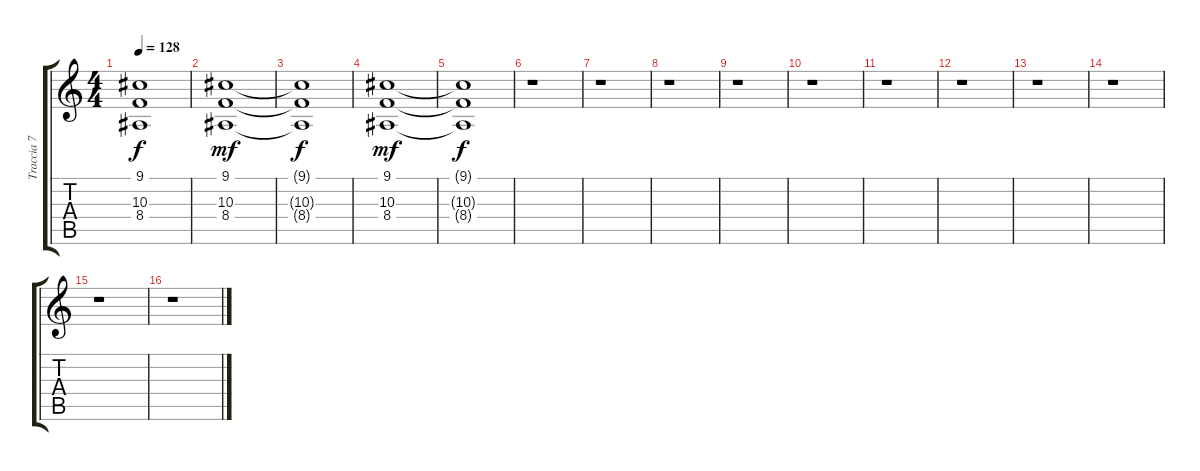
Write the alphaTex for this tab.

\track ("Traccia 7" "Traccia 7") {instrument pad8sweep}
\staff {score tabs}
\tuning (E4 B3 G3 D3 A2 E2) {hide}
\ts (4 4)
\tempo 128
\clef g2
\ks c
(9.1{t} 10.3{t} 8.4{t}).1{dy f} |
(9.1 10.3 8.4).1{dy mf} |
(9.1{t} 10.3{t} 8.4{t}).1{dy f} |
(9.1 10.3 8.4).1{dy mf} |
(9.1{t} 10.3{t} 8.4{t}).1{dy f} |
r.1 |
r.1 |
r.1 |
r.1 |
r.1 |
r.1 |
r.1 |
r.1 |
r.1 |
r.1 |
r.1
